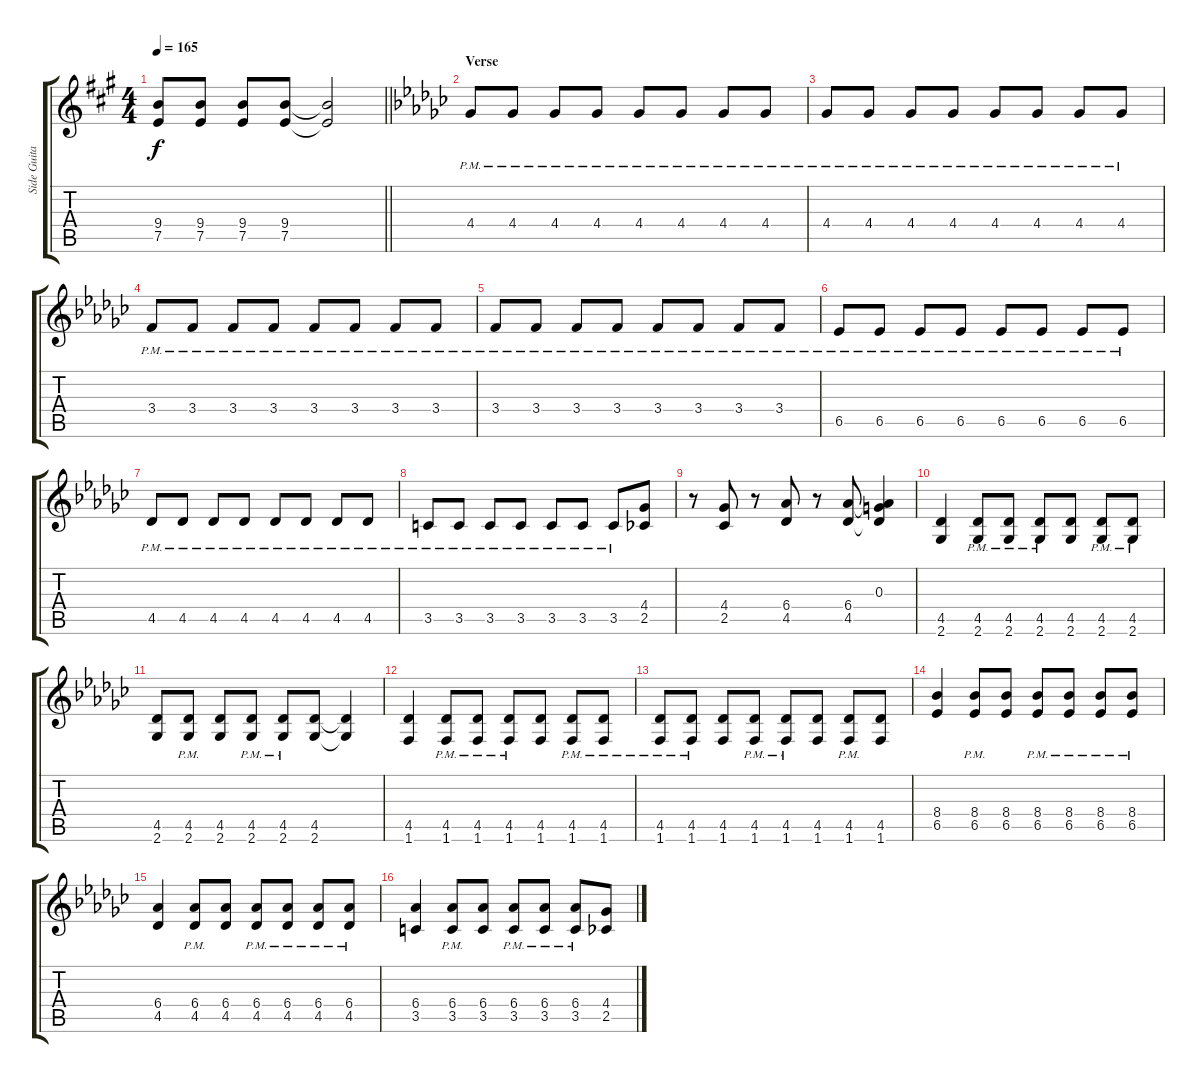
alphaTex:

\track ("Side Guitar Right" "Side Guita") {instrument distortionguitar}
\staff {score tabs}
\tuning (E4 B3 G3 D3 A2 E2) {hide}
\ts (4 4)
\tempo 165
\clef g2
\barLineRight lightlight
\ks a
(9.4{t} 7.5{t}).8{dy f} (9.4 7.5).8 (9.4 7.5).8 (9.4 7.5).8 (9.4{t} 7.5{t}).2 |
\section ("" "Verse")
\ks gb
4.4{pm}.8 4.4{pm}.8 4.4{pm}.8 4.4{pm}.8 4.4{pm}.8 4.4{pm}.8 4.4{pm}.8 4.4{pm}.8 |
4.4{pm}.8 4.4{pm}.8 4.4{pm}.8 4.4{pm}.8 4.4{pm}.8 4.4{pm}.8 4.4{pm}.8 4.4{pm}.8 |
3.4{pm}.8 3.4{pm}.8 3.4{pm}.8 3.4{pm}.8 3.4{pm}.8 3.4{pm}.8 3.4{pm}.8 3.4{pm}.8 |
3.4{pm}.8 3.4{pm}.8 3.4{pm}.8 3.4{pm}.8 3.4{pm}.8 3.4{pm}.8 3.4{pm}.8 3.4{pm}.8 |
6.5{pm}.8 6.5{pm}.8 6.5{pm}.8 6.5{pm}.8 6.5{pm}.8 6.5{pm}.8 6.5{pm}.8 6.5{pm}.8 |
4.5{pm}.8 4.5{pm}.8 4.5{pm}.8 4.5{pm}.8 4.5{pm}.8 4.5{pm}.8 4.5{pm}.8 4.5{pm}.8 |
3.5{pm}.8 3.5{pm}.8 3.5{pm}.8 3.5{pm}.8 3.5{pm}.8 3.5{pm}.8 3.5{pm}.8 (4.4 2.5).8 |
r.8 (4.4 2.5).8 r.8 (6.4 4.5).8 r.8 (6.4 4.5).8 (0.3 6.4{t} 4.5{t}).4 |
(4.5 2.6).4 (4.5{pm} 2.6{pm}).8 (4.5{pm} 2.6{pm}).8 (4.5{pm} 2.6{pm}).8 (4.5 2.6).8 (4.5{pm} 2.6{pm}).8 (4.5{pm} 2.6{pm}).8 |
(4.5 2.6).8 (4.5{pm} 2.6{pm}).8 (4.5 2.6).8 (4.5{pm} 2.6{pm}).8 (4.5{pm} 2.6{pm}).8 (4.5 2.6).8 (4.5{t} 2.6{t}).4 |
(4.5 1.6).4 (4.5{pm} 1.6{pm}).8 (4.5{pm} 1.6{pm}).8 (4.5{pm} 1.6{pm}).8 (4.5 1.6).8 (4.5{pm} 1.6{pm}).8 (4.5{pm} 1.6{pm}).8 |
(4.5{pm} 1.6{pm}).8 (4.5{pm} 1.6{pm}).8 (4.5 1.6).8 (4.5{pm} 1.6{pm}).8 (4.5{pm} 1.6{pm}).8 (4.5 1.6).8 (4.5{pm} 1.6{pm}).8 (4.5 1.6).8 |
(8.4 6.5).4 (8.4{pm} 6.5{pm}).8 (8.4 6.5).8 (8.4{pm} 6.5{pm}).8 (8.4{pm} 6.5{pm}).8 (8.4{pm} 6.5{pm}).8 (8.4{pm} 6.5{pm}).8 |
(6.4 4.5).4 (6.4{pm} 4.5{pm}).8 (6.4 4.5).8 (6.4{pm} 4.5{pm}).8 (6.4{pm} 4.5{pm}).8 (6.4{pm} 4.5{pm}).8 (6.4{pm} 4.5{pm}).8 |
(6.4 3.5).4 (6.4{pm} 3.5{pm}).8 (6.4 3.5).8 (6.4{pm} 3.5{pm}).8 (6.4{pm} 3.5{pm}).8 (6.4{pm} 3.5{pm}).8 (4.4 2.5).8
